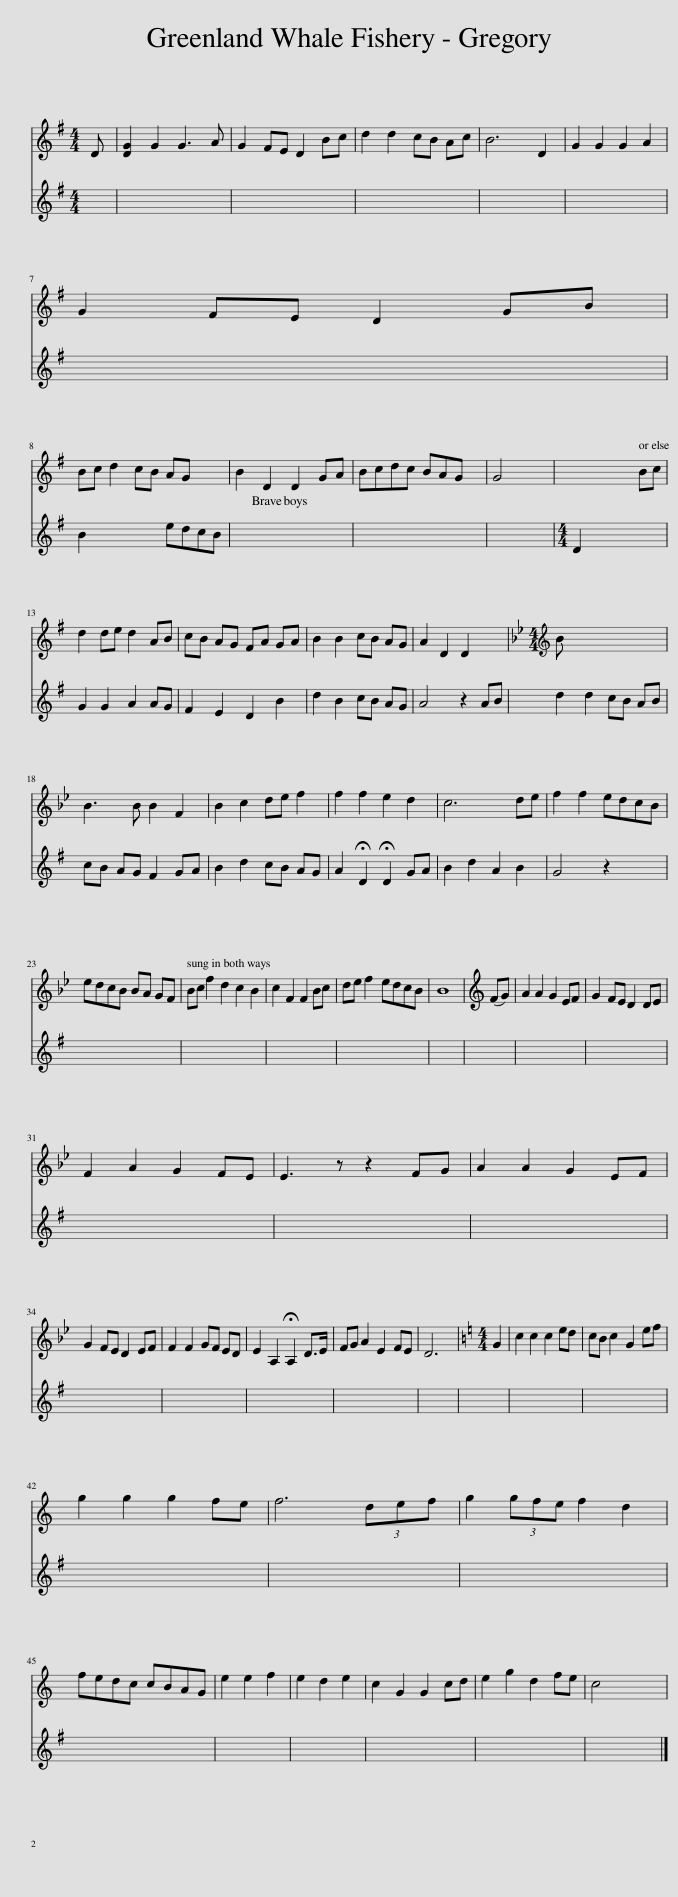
X:1
%%score 1 2
L:1/8
M:4/4
I:linebreak $
K:G
V:1 treble
V:2 treble
V:1
 D | [DG]2 G2 G3 A | G2 FE D2 Bc | d2 d2 cB Ac | B6 D2 | %5
 G2 G2 G2 A2 |$ G2 FE D2 GB |$ Bc d2 cB AG x2 | B2 D2 D2 GA | Bcdc BAG x | %10
 G4 x4 | x4 x2 Bc |$ d2 de d2 AB | cB AG FA GA | B2 B2 cB AG | %15
 A2 D2 D2 x2 |[K:Bb][M:4/4][K:treble] B x7 |$ B3 B B2 F2 | B2 c2 de f2 | f2 f2 e2 d2 | %20
 c6 de | f2 f2 edcB |$ edcB BA GF | Bc f2 d2 c2 B2 | c2 F2 F2 Bc | %25
 de f2 edcB | B8 | (FG) | A2 A2 G2 EF | G2 FE D2 DE |$ %30
 F2 A2 G2 FE | E3 z z2 FG | A2 A2 G2 EF |$ G2 FE D2 EF | F2 F2 GF ED | %35
 E2 A,2 !fermata!A,2 D>E | FG A2 E2 FE | D6 x2 |[K:C][M:4/4] G2 | c2 c2 c2 ed | %40
 cB c2 G2 ef |$ g2 g2 g2 fe | f6 (3def | g2 (3gfe f2 d2 |$ fedc cBAG | %45
 e2 e2 f2 | e2 d2 e2 | c2 G2 G2 cd | e2 g2 d2 fe | c4 x4 | %50
V:2
 x | x8 | x8 | x8 | x8 | %5
 x8 |$ x8 |$ B2 x2 x2 edcB | x8 | x8 | %10
 x8 |[M:4/4] D2 x6 |$ G2 G2 A2 AG | F2 E2 D2 B2 | d2 B2 cB AG | %15
 A4 z2 AB | d2 d2 cB AB |$ cB AG F2 GA | B2 d2 cB AG | A2 !fermata!D2 !fermata!D2 GA | %20
 B2 d2 A2 B2 | G4 z2 x2 |$ x8 | x10 | x8 | %25
 x8 | x8 | x2 | x8 | x8 |$ %30
 x8 | x8 | x8 |$ x8 | x8 | %35
 x8 | x8 | x8 | x2 | x8 | %40
 x8 |$ x8 | x8 | x8 |$ x8 | %45
 x6 | x6 | x8 | x8 | x8 | %50
